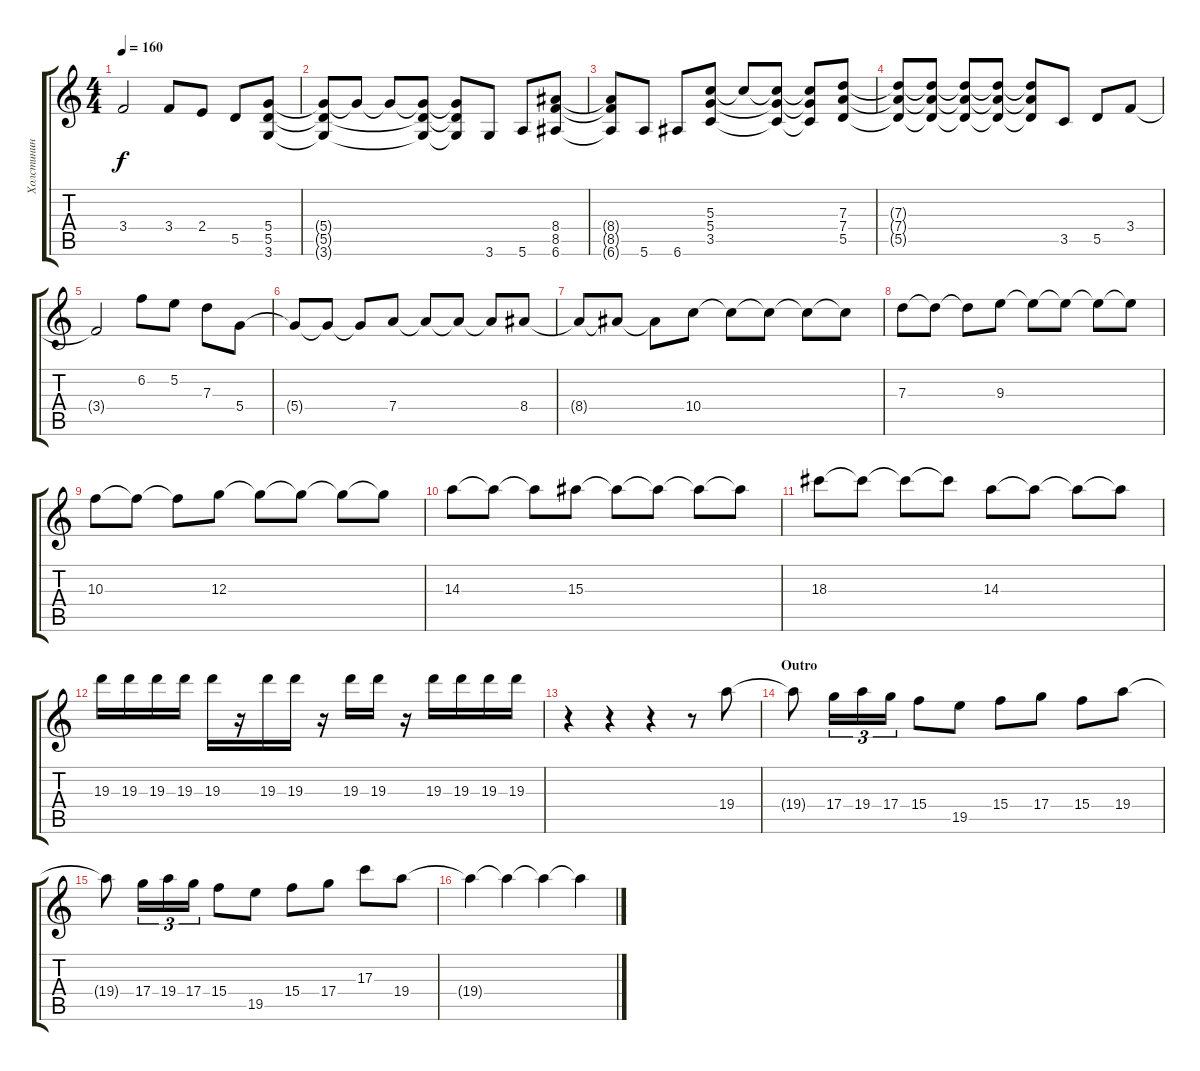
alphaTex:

\track ("Холстинин (Guitar 2)" "Холстинин ") {instrument distortionguitar}
\staff {score tabs}
\tuning (E4 B3 G3 D3 A2 E2) {hide}
\ts (4 4)
\tempo 160
\clef g2
\ks c
3.4{t}.2{dy f} 3.4.8 2.4.8 5.5.8 (5.4 5.5 3.6).8 |
(5.4{t} 5.5{t} 3.6{t}).8 5.4{t}.8 5.4{t}.8 (5.4{t} 5.5{t} 3.6{t}).8 (5.4{t} 5.5{t} 3.6{t}).8 3.6.8 5.6.8 (8.4 8.5 6.6).8 |
(8.4{t} 8.5{t} 6.6{t}).8 5.6.8 6.6.8 (5.3 5.4 3.5).8 5.3{t}.8 (5.3{t} 5.4{t} 3.5{t}).8 (5.3{t} 5.4{t} 3.5{t}).8 (7.3 7.4 5.5).8 |
(7.3{t} 7.4{t} 5.5{t}).8 (7.3{t} 7.4{t} 5.5{t}).8 (7.3{t} 7.4{t} 5.5{t}).8 (7.3{t} 7.4{t} 5.5{t}).8 (7.3{t} 7.4{t} 5.5{t}).8 3.5.8 5.5.8 3.4.8 |
3.4{t}.2 6.2.8 5.2.8 7.3.8 5.4.8 |
5.4{t}.8 5.4{t}.8 5.4{t}.8 7.4.8 7.4{t}.8 7.4{t}.8 7.4{t}.8 8.4.8 |
8.4{t}.8 8.4{t}.8 8.4{t}.8 10.4.8 10.4{t}.8 10.4{t}.8 10.4{t}.8 10.4{t}.8 |
7.3.8 7.3{t}.8 7.3{t}.8 9.3.8 9.3{t}.8 9.3{t}.8 9.3{t}.8 9.3{t}.8 |
10.3.8 10.3{t}.8 10.3{t}.8 12.3.8 12.3{t}.8 12.3{t}.8 12.3{t}.8 12.3{t}.8 |
14.3.8 14.3{t}.8 14.3{t}.8 15.3.8 15.3{t}.8 15.3{t}.8 15.3{t}.8 15.3{t}.8 |
18.3.8 18.3{t}.8 18.3{t}.8 18.3{t}.8 14.3.8 14.3{t}.8 14.3{t}.8 14.3{t}.8 |
19.3.16 19.3.16 19.3.16 19.3.16 19.3.16 r.16 19.3.16 19.3.16 r.16 19.3.16 19.3.16 r.16 19.3.16 19.3.16 19.3.16 19.3.16 |
r.4 r.4 r.4 r.8 19.4.8 |
\section ("" "Outro")
19.4{t}.8 17.4.16{tu (3 2)} 19.4.16{tu (3 2)} 17.4.16{tu (3 2)} 15.4.8 19.5.8 15.4.8 17.4.8 15.4.8 19.4.8 |
19.4{t}.8 17.4.16{tu (3 2)} 19.4.16{tu (3 2)} 17.4.16{tu (3 2)} 15.4.8 19.5.8 15.4.8 17.4.8 17.3.8 19.4.8 |
19.4{t}.4 19.4{t}.4 19.4{t}.4 19.4{t}.4
